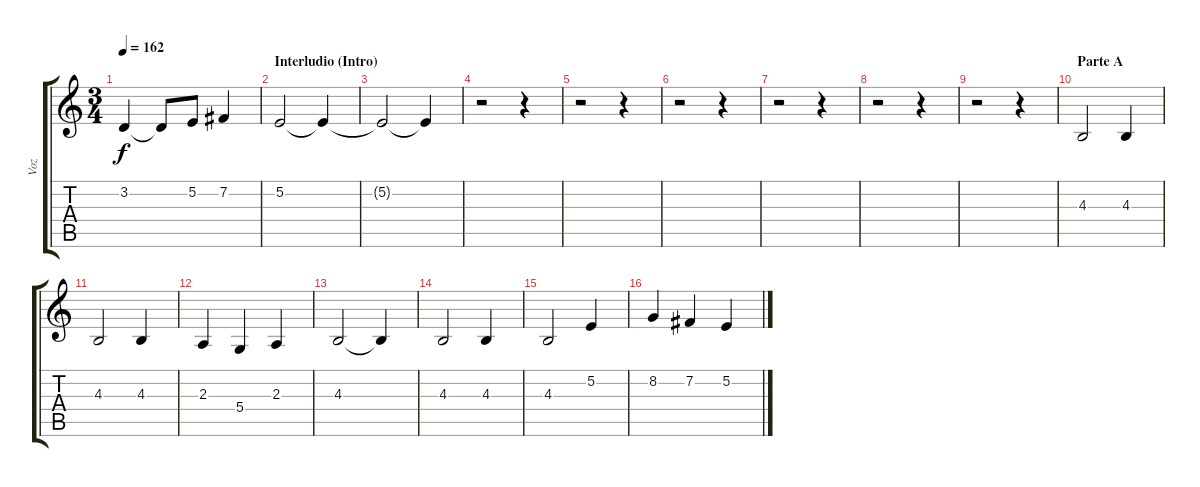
\track ("Voz" "Voz") {instrument flute}
\staff {score tabs}
\tuning (E4 B3 G3 D3 A2 E2) {hide}
\ts (3 4)
\tempo 162
\clef g2
\ks c
3.2.4{dy f} 3.2{t}.8 5.2.8 7.2.4 |
\section ("" "Interludio (Intro)")
5.2.2 5.2{t}.4 |
5.2{t}.2 5.2{t}.4 |
r.2 r.4 |
r.2 r.4 |
r.2 r.4 |
r.2 r.4 |
r.2 r.4 |
r.2 r.4 |
\section ("" "Parte A")
4.3.2 4.3.4 |
4.3.2 4.3.4 |
2.3.4 5.4.4 2.3.4 |
4.3.2 4.3{t}.4 |
4.3.2 4.3.4 |
4.3.2 5.2.4 |
8.2.4 7.2.4 5.2.4
